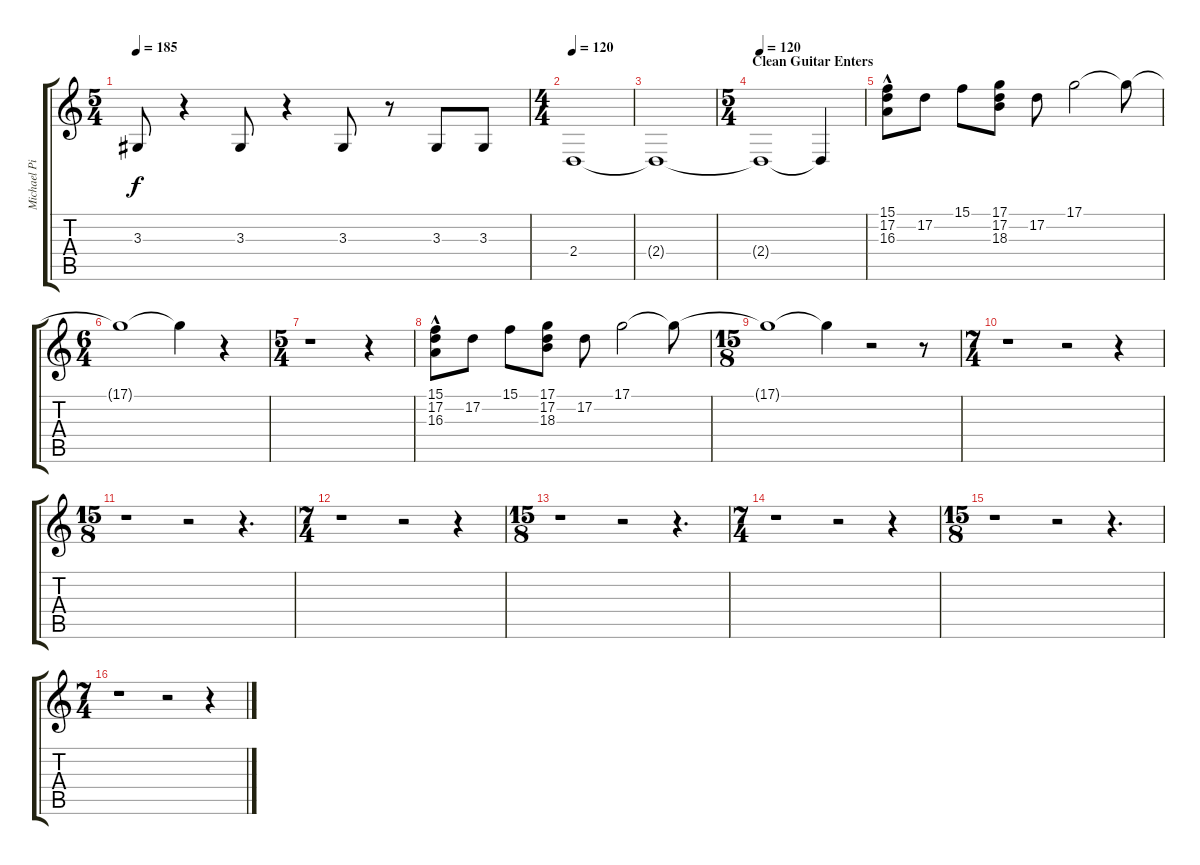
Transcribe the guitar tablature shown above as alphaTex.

\track ("Michael Pinella Piano" "Michael Pi") {instrument acousticgrandpiano}
\staff {score tabs}
\tuning (D4 A3 F3 C3 G2 D2) {hide}
\ts (5 4)
\tempo 185
\clef g2
\ks c
3.3.8{dy f} r.4 3.3.8 r.4 3.3.8 r.8 3.3.8 3.3.8 |
\ts (4 4)
\tempo 132
\tempo 120
2.4.1{volume 16} |
2.4{t}.1 |
\ts (5 4)
\section ("" "Clean Guitar Enters")
\tempo 120
2.4{t}.1 2.4{t}.4 |
(15.1 17.2 16.3{hac}).8{volume 11} 17.2.8 15.1.8 (17.1 17.2 18.3).8 17.2.8 17.1.2 17.1{t}.8 |
\ts (6 4)
17.1{t}.1 17.1{t}.4 r.4 |
\ts (5 4)
r.1 r.4 |
(15.1 17.2 16.3{hac}).8 17.2.8 15.1.8 (17.1 17.2 18.3).8 17.2.8 17.1.2 17.1{t}.8 |
\ts (15 8)
17.1{t}.1 17.1{t}.4 r.2 r.8 |
\ts (7 4)
r.1 r.2 r.4 |
\ts (15 8)
r.1 r.2 r.4{d} |
\ts (7 4)
r.1 r.2 r.4 |
\ts (15 8)
r.1 r.2 r.4{d} |
\ts (7 4)
r.1 r.2 r.4 |
\ts (15 8)
r.1 r.2 r.4{d} |
\ts (7 4)
r.1 r.2 r.4
